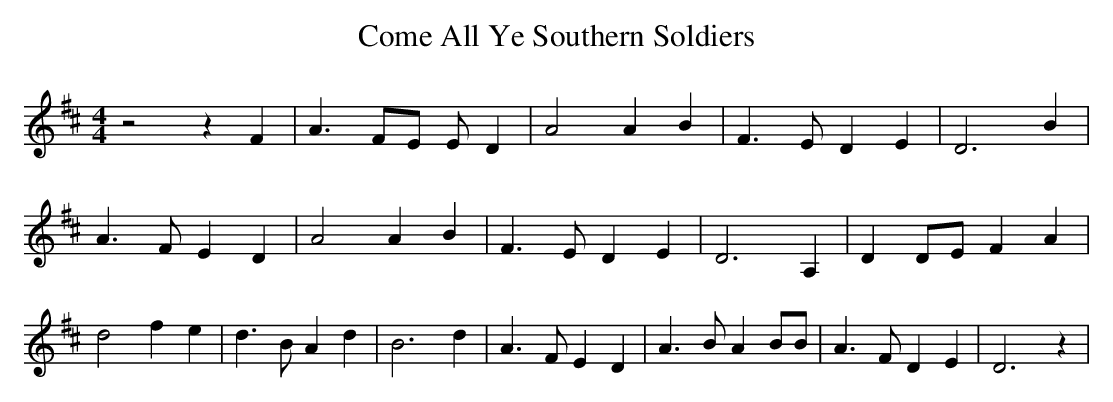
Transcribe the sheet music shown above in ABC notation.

X:1
T:Come All Ye Southern Soldiers
M:4/4
L:1/4
K:D
 z2 z F| A3/2 F/2E/2 E/2 D| A2 A B| F3/2 E/2 D E| D3 B| A3/2 F/2 E D|\
 A2 A B| F3/2 E/2 D E| D3 A,| D D/2E/2 F A| d2 f e| d3/2 B/2 A d| B3 d|\
 A3/2 F/2 E D| A3/2 B/2 A B/2B/2| A3/2 F/2 D E| D3 z|
